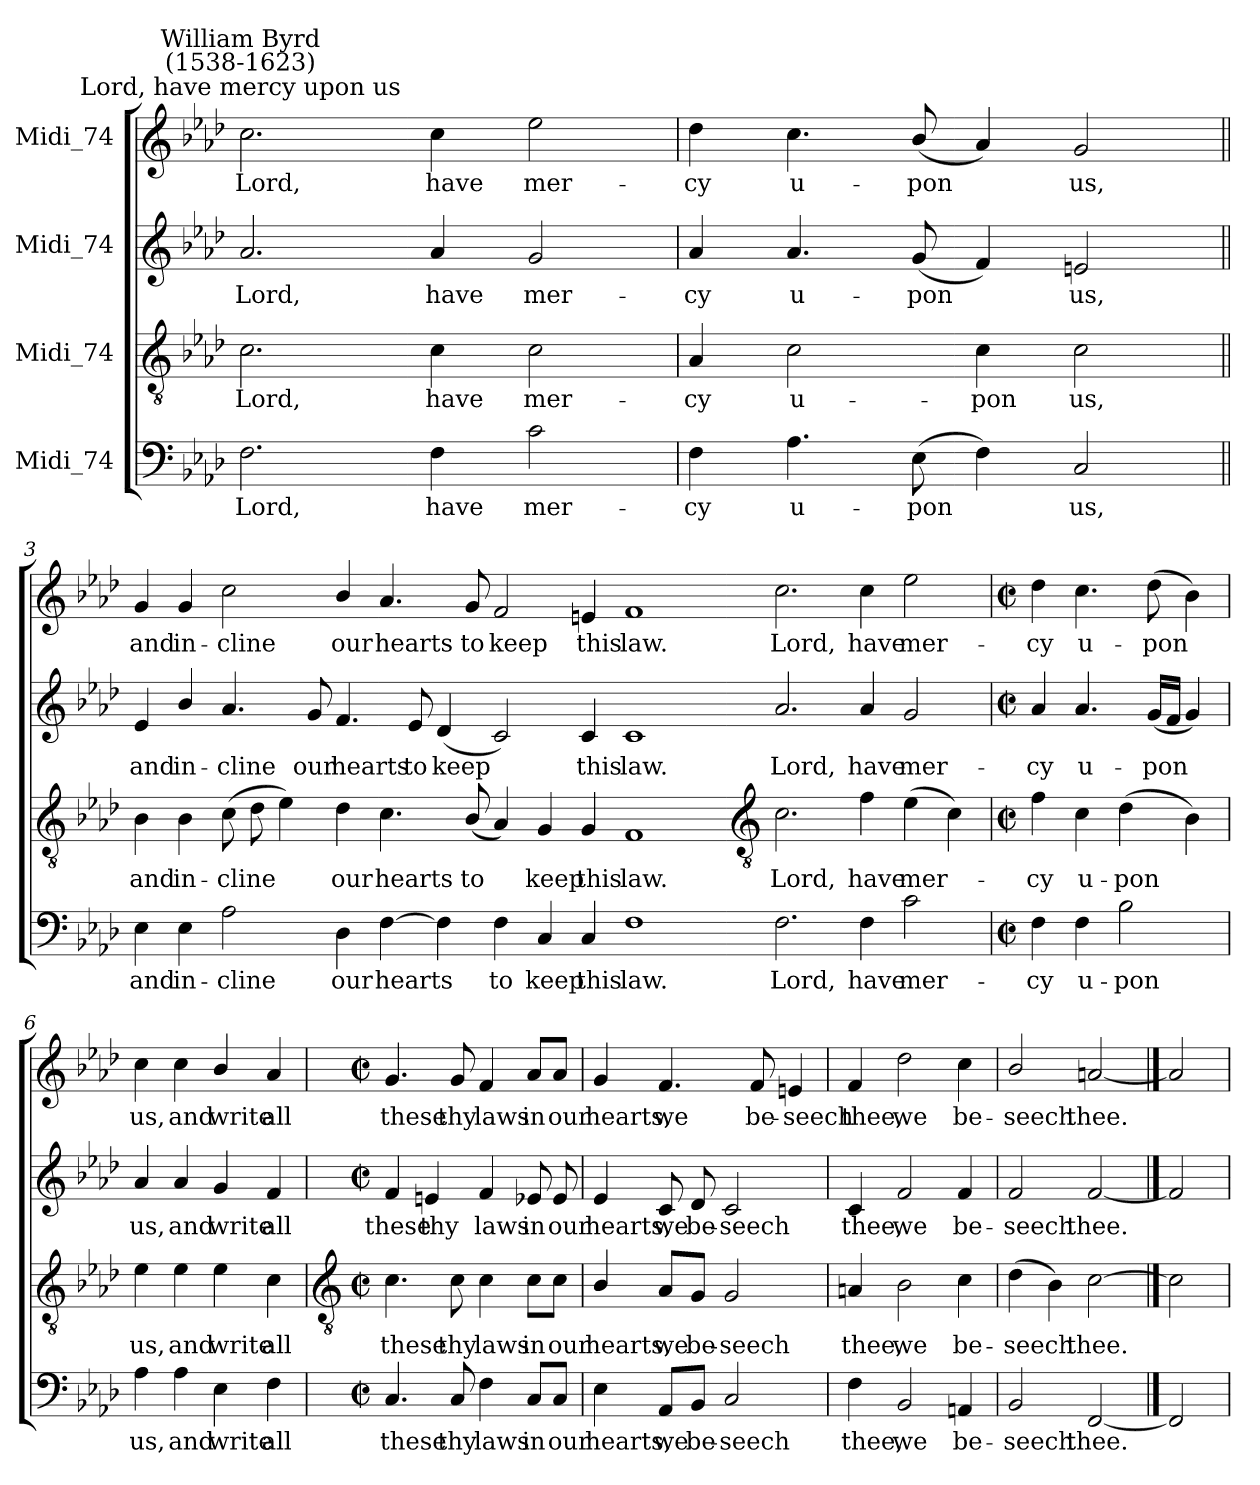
**kern	**text	**kern	**text	**kern	**text	**kern	**text
*part4	*part4	*part3	*part3	*part2	*part2	*part1	*part1
*staff4	*staff4	*staff3	*staff3	*staff2	*staff2	*staff1	*staff1
*I"Midi_74	*	*I"Midi_74	*	*I"Midi_74	*	*I"Midi_74	*
*clefF4	*	*clefGv2	*	*clefG2	*	*clefG2	*
*k[b-e-a-d-]	*	*k[b-e-a-d-]	*	*k[b-e-a-d-]	*	*k[b-e-a-d-]	*
*A-:	*	*A-:	*	*A-:	*	*A-:	*
=1	=1	=1	=1	=1	=1	=1	=1
!	!	!	!	!	!	!LO:TX:a:cj:t=Lord, have mercy upon us	!
!	!	!	!	!	!	!LO:TX:a:cj:t=William Byrd\n(1538-1623)	!
!	!LO:LY:b	!	!LO:LY:b	!	!LO:LY:b	!	!LO:LY:b
2.F	Lord,	2.c	Lord,	2.a-	Lord,	2.cc	Lord,
!	!LO:LY:b	!	!LO:LY:b	!	!LO:LY:b	!	!LO:LY:b
4F	have	4c	have	4a-	have	4cc	have
!	!LO:LY:b	!	!LO:LY:b	!	!LO:LY:b	!	!LO:LY:b
2c	mer-	2c	mer-	2g	mer-	2ee-	mer-
=2	=2	=2	=2	=2	=2	=2	=2
!	!LO:LY:b	!	!LO:LY:b	!	!LO:LY:b	!	!LO:LY:b
4F	-cy	4A-	-cy	4a-	-cy	4dd-	-cy
!	!LO:LY:b	!	!LO:LY:b	!	!LO:LY:b	!	!LO:LY:b
4.A-	u-	2c	u-	4.a-	u-	4.cc	u-
!	!LO:LY:b	!	!	!	!LO:LY:b	!	!LO:LY:b
(>8E-	-pon	.	.	(<8g	-pon	(<8b-/	-pon
!	!	!	!LO:LY:b	!	!	!	!
4F)	.	4c	-pon	4f)	.	4a-)	.
!	!LO:LY:b	!	!LO:LY:b	!	!LO:LY:b	!	!LO:LY:b
2C	us,	2c	us,	2en	us,	2g	us,
=3||	=3||	=3||	=3||	=3||	=3||	=3||	=3||
!	!LO:LY:b	!	!LO:LY:b	!	!LO:LY:b	!	!LO:LY:b
4E-	and	4B-	and	4e-	and	4g	and
!	!LO:LY:b	!	!LO:LY:b	!	!LO:LY:b	!	!LO:LY:b
4E-	in-	4B-	in-	4b-/	in-	4g	in-
!	!LO:LY:b	!	!LO:LY:b	!	!LO:LY:b	!	!LO:LY:b
2A-	-cline	(>8c	-cline	4.a-	-cline	2cc	-cline
.	.	8d-	.	.	.	.	.
.	.	4e-)	.	.	.	.	.
!	!	!	!	!	!LO:LY:b	!	!
.	.	.	.	8g	our	.	.
!	!LO:LY:b	!	!LO:LY:b	!	!LO:LY:b	!	!LO:LY:b
4D-	our	4d-	our	4.f	hearts	4b-/	our
!	!LO:LY:b	!	!LO:LY:b	!	!	!	!LO:LY:b
[4F	hearts	4.c	hearts	.	.	4.a-	hearts
!	!	!	!	!	!LO:LY:b	!	!
.	.	.	.	8e-	to	.	.
!	!	!	!	!	!LO:LY:b	!	!
4F]	.	.	.	(<4d-	keep	.	.
!	!	!	!LO:LY:b	!	!	!	!LO:LY:b
.	.	(<8B-/	to	.	.	8g	to
!	!LO:LY:b	!	!	!	!	!	!LO:LY:b
4F	to	4A-)	.	2c)	.	2f	keep
!	!LO:LY:b	!	!LO:LY:b	!	!	!	!
4C	keep	4G	keep	.	.	.	.
!	!LO:LY:b	!	!LO:LY:b	!	!LO:LY:b	!	!LO:LY:b
4C	this	4G	this	4c	this	4en	this
!	!LO:LY:b	!	!LO:LY:b	!	!LO:LY:b	!	!LO:LY:b
1F	law.	1F	law.	1c	law.	1f	law.
!!LO:LB:g=z
=4-	=4-	=4-	=4-	=4-	=4-	=4-	=4-
*	*	*clefGv2	*	*	*	*	*
!	!LO:LY:b	!	!LO:LY:b	!	!LO:LY:b	!	!LO:LY:b
2.F	Lord,	2.c	Lord,	2.a-	Lord,	2.cc	Lord,
!	!LO:LY:b	!	!LO:LY:b	!	!LO:LY:b	!	!LO:LY:b
4F	have	4f	have	4a-	have	4cc	have
!	!LO:LY:b	!	!LO:LY:b	!	!LO:LY:b	!	!LO:LY:b
2c	mer-	(>4e-	mer-	2g	mer-	2ee-	mer-
.	.	4c)	.	.	.	.	.
=5	=5	=5	=5	=5	=5	=5	=5
*M2/2	*	*M2/2	*	*M2/2	*	*M2/2	*
*met(c|)	*	*met(c|)	*	*met(c|)	*	*met(c|)	*
!	!LO:LY:b	!	!LO:LY:b	!	!LO:LY:b	!	!LO:LY:b
4F	-cy	4f	cy	4a-	-cy	4dd-	-cy
!	!LO:LY:b	!	!LO:LY:b	!	!LO:LY:b	!	!LO:LY:b
4F	u-	4c	u-	4.a-	u-	4.cc	u-
!	!LO:LY:b	!	!LO:LY:b	!	!	!	!
2B-	-pon	(>4d-	-pon	.	.	.	.
!	!	!	!	!	!LO:LY:b	!	!LO:LY:b
.	.	.	.	(<16gLL	-pon	(>8dd-	-pon
.	.	.	.	16fJJ	.	.	.
.	.	4B-)	.	4g)	.	4b-)	.
=6	=6	=6	=6	=6	=6	=6	=6
!	!LO:LY:b	!	!LO:LY:b	!	!LO:LY:b	!	!LO:LY:b
4A-	us,	4e-	us,	4a-	us,	4cc	us,
!	!LO:LY:b	!	!LO:LY:b	!	!LO:LY:b	!	!LO:LY:b
4A-	and	4e-	and	4a-	and	4cc	and
!	!LO:LY:b	!	!LO:LY:b	!	!LO:LY:b	!	!LO:LY:b
4E-	write	4e-	write	4g	write	4b-/	write
!	!LO:LY:b	!	!LO:LY:b	!	!LO:LY:b	!	!LO:LY:b
4F	all	4c	all	4f	all	4a-	all
!!LO:LB:g=z
=7	=7	=7	=7	=7	=7	=7	=7
*	*	*clefGv2	*	*	*	*	*
*M2/2	*	*M2/2	*	*M2/2	*	*M2/2	*
*met(c|)	*	*met(c|)	*	*met(c|)	*	*met(c|)	*
!	!LO:LY:b	!	!LO:LY:b	!	!LO:LY:b	!	!LO:LY:b
4.C	these	4.c	these	4f	these	4.g	these
!	!	!	!	!	!LO:LY:b	!	!
.	.	.	.	4en	thy	.	.
!	!LO:LY:b	!	!LO:LY:b	!	!	!	!LO:LY:b
8C	thy	8c	thy	.	.	8g	thy
!	!LO:LY:b	!	!LO:LY:b	!	!LO:LY:b	!	!LO:LY:b
4F	laws	4c	laws	4f	laws	4f	laws
!	!LO:LY:b	!	!LO:LY:b	!	!LO:LY:b	!	!LO:LY:b
8C/L	in	8c\L	in	8e-X	in	8a-/L	in
!	!LO:LY:b	!	!LO:LY:b	!	!LO:LY:b	!	!LO:LY:b
8C/J	our	8c\J	our	8e-	our	8a-/J	our
=8	=8	=8	=8	=8	=8	=8	=8
!	!LO:LY:b	!	!LO:LY:b	!	!LO:LY:b	!	!LO:LY:b
4E-	hearts,	4B-/	hearts,	4e-	hearts,	4g	hearts,
!	!LO:LY:b	!	!LO:LY:b	!	!LO:LY:b	!	!LO:LY:b
8AA-/L	we	8A-/L	we	8c	we	4.f	we
!	!LO:LY:b	!	!LO:LY:b	!	!LO:LY:b	!	!
8BB-/J	be-	8G/J	be-	8d-	be-	.	.
!	!LO:LY:b	!	!LO:LY:b	!	!LO:LY:b	!	!
2C	-seech	2G	-seech	2c	-seech	.	.
!	!	!	!	!	!	!	!LO:LY:b
.	.	.	.	.	.	8f	be-
!	!	!	!	!	!	!	!LO:LY:b
.	.	.	.	.	.	4en	-seech
=9	=9	=9	=9	=9	=9	=9	=9
!	!LO:LY:b	!	!LO:LY:b	!	!LO:LY:b	!	!LO:LY:b
4F	thee,	4An	thee,	4c	thee,	4f	thee,
!	!LO:LY:b	!	!LO:LY:b	!	!LO:LY:b	!	!LO:LY:b
2BB-	we	2B-	we	2f	we	2dd-	we
!	!LO:LY:b	!	!LO:LY:b	!	!LO:LY:b	!	!LO:LY:b
4AAn	be-	4c	be-	4f	be-	4cc	be-
=10	=10	=10	=10	=10	=10	=10	=10
!	!LO:LY:b	!	!LO:LY:b	!	!LO:LY:b	!	!LO:LY:b
2BB-	-seech	(>4d-	-seech	2f	-seech	2b-/	-seech
.	.	4B-)	.	.	.	.	.
!	!LO:LY:b	!	!LO:LY:b	!	!LO:LY:b	!	!LO:LY:b
[2FF	thee.	[2c	thee.	[2f	thee.	[2an	thee.
==11	==11	==11	==11	==11	==11	==11	==11
2FF]	.	2c]	.	2f]	.	2a]	.
=	=	=	=	=	=	=	=
*-	*-	*-	*-	*-	*-	*-	*-
